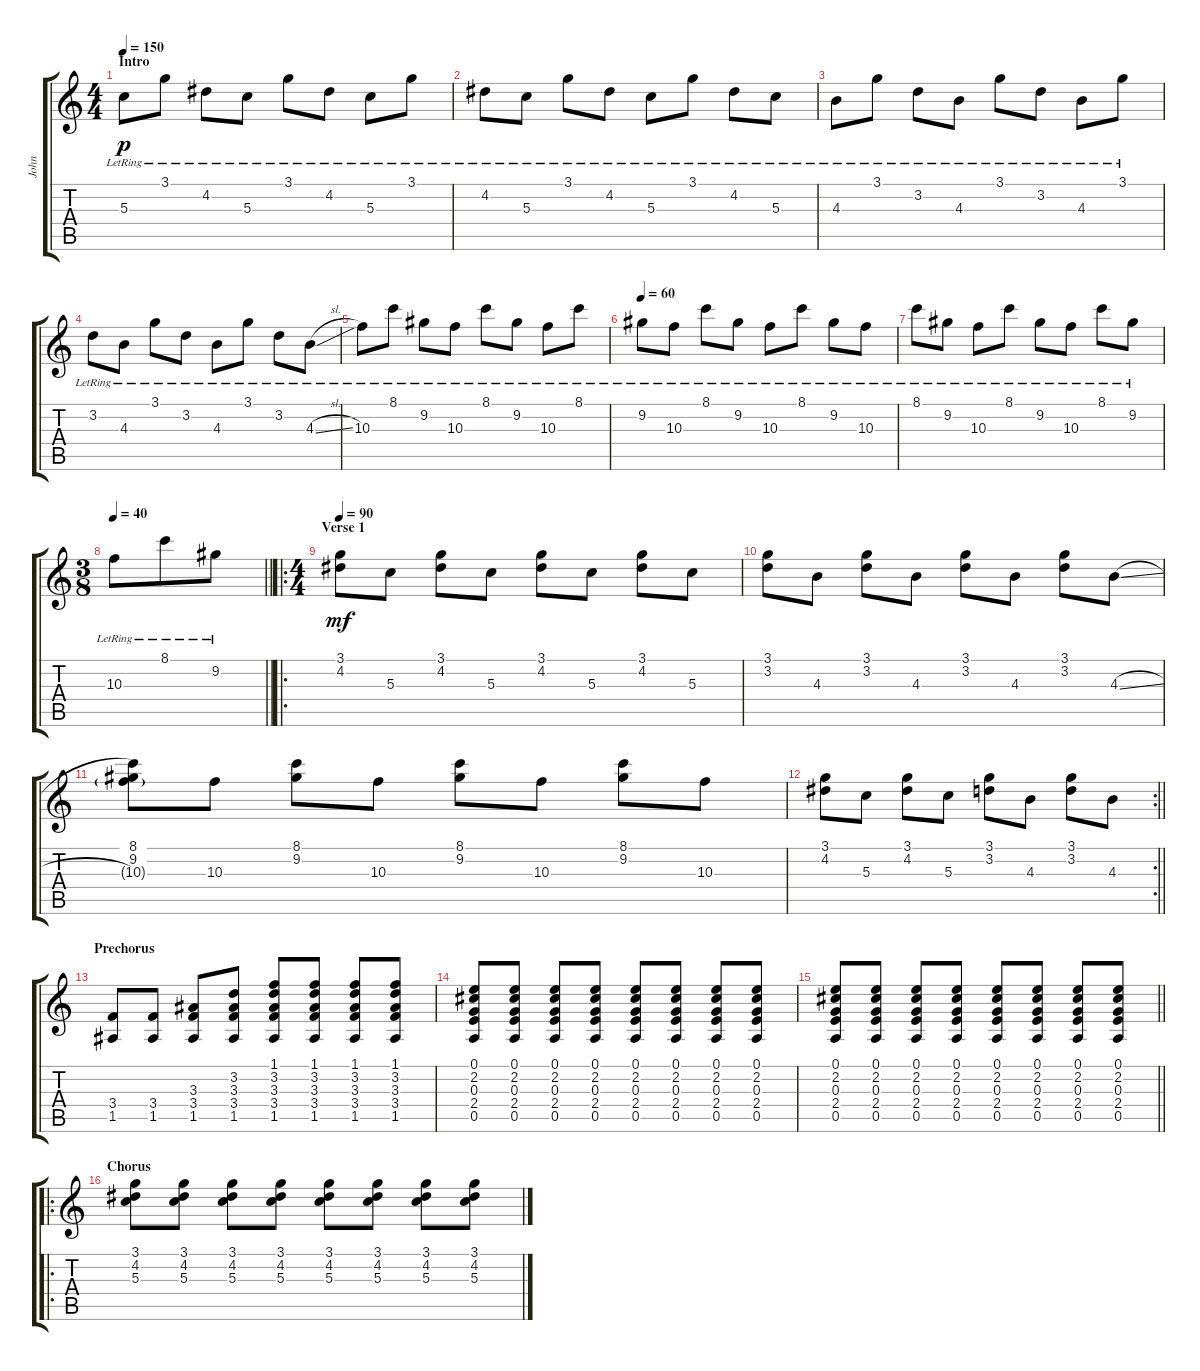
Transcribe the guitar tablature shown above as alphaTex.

\track ("John" "John") {instrument distortionguitar}
\staff {score tabs}
\tuning (E4 B3 G3 D3 A2 E2) {hide}
\ts (4 4)
\section ("" "Intro")
\tempo 150
\clef g2
\ks c
5.3{lr}.8{dy p instrument distortionguitar} 3.1{lr}.8 4.2{lr}.8 5.3{lr}.8 3.1{lr}.8 4.2{lr}.8 5.3{lr}.8 3.1{lr}.8 |
4.2{lr}.8 5.3{lr}.8 3.1{lr}.8 4.2{lr}.8 5.3{lr}.8 3.1{lr}.8 4.2{lr}.8 5.3{lr}.8 |
4.3{lr}.8 3.1{lr}.8 3.2{lr}.8 4.3{lr}.8 3.1{lr}.8 3.2{lr}.8 4.3{lr}.8 3.1{lr}.8 |
3.2{lr}.8 4.3{lr}.8 3.1{lr}.8 3.2{lr}.8 4.3{lr}.8 3.1{lr}.8 3.2{lr}.8 4.3{sl lr}.8 |
10.3{lr}.8 8.1{lr}.8 9.2{lr}.8 10.3{lr}.8 8.1{lr}.8 9.2{lr}.8 10.3{lr}.8 8.1{lr}.8 |
\tempo 60
9.2{lr}.8 10.3{lr}.8 8.1{lr}.8 9.2{lr}.8 10.3{lr}.8 8.1{lr}.8 9.2{lr}.8 10.3{lr}.8 |
8.1{lr}.8 9.2{lr}.8 10.3{lr}.8 8.1{lr}.8 9.2{lr}.8 10.3{lr}.8 8.1{lr}.8 9.2{lr}.8 |
\ts (3 8)
\tempo 40
\barLineRight lightlight
10.3{lr}.8 8.1{lr}.8 9.2{lr}.8 |
\ro
\ts (4 4)
\section ("" "Verse 1")
\tempo 90
(3.1 4.2).8{dy mf} 5.3.8 (3.1 4.2).8 5.3.8 (3.1 4.2).8 5.3.8 (3.1 4.2).8 5.3.8 |
(3.1 3.2).8 4.3.8 (3.1 3.2).8 4.3.8 (3.1 3.2).8 4.3.8 (3.1 3.2).8 4.3{sl}.8 |
(8.1 9.2 10.3{g}).8 10.3.8 (8.1 9.2).8 10.3.8 (8.1 9.2).8 10.3.8 (8.1 9.2).8 10.3.8 |
\rc 2
\barLineRight lightlight
(3.1 4.2).8 5.3.8 (3.1 4.2).8 5.3.8 (3.1 3.2).8 4.3.8 (3.1 3.2).8 4.3.8 |
\section ("" "Prechorus")
(3.4 1.5).8{instrument distortionguitar} (3.4 1.5).8 (3.3 3.4 1.5).8 (3.2 3.3 3.4 1.5).8 (1.1 3.2 3.3 3.4 1.5).8 (1.1 3.2 3.3 3.4 1.5).8 (1.1 3.2 3.3 3.4 1.5).8 (1.1 3.2 3.3 3.4 1.5).8 |
(0.1 2.2 0.3 2.4 0.5).8 (0.1 2.2 0.3 2.4 0.5).8 (0.1 2.2 0.3 2.4 0.5).8 (0.1 2.2 0.3 2.4 0.5).8 (0.1 2.2 0.3 2.4 0.5).8 (0.1 2.2 0.3 2.4 0.5).8 (0.1 2.2 0.3 2.4 0.5).8 (0.1 2.2 0.3 2.4 0.5).8 |
\barLineRight lightlight
(0.1 2.2 0.3 2.4 0.5).8 (0.1 2.2 0.3 2.4 0.5).8 (0.1 2.2 0.3 2.4 0.5).8 (0.1 2.2 0.3 2.4 0.5).8 (0.1 2.2 0.3 2.4 0.5).8 (0.1 2.2 0.3 2.4 0.5).8 (0.1 2.2 0.3 2.4 0.5).8 (0.1 2.2 0.3 2.4 0.5).8 |
\ro
\section ("" "Chorus")
(3.1 4.2 5.3).8 (3.1 4.2 5.3).8 (3.1 4.2 5.3).8 (3.1 4.2 5.3).8 (3.1 4.2 5.3).8 (3.1 4.2 5.3).8 (3.1 4.2 5.3).8 (3.1 4.2 5.3).8
